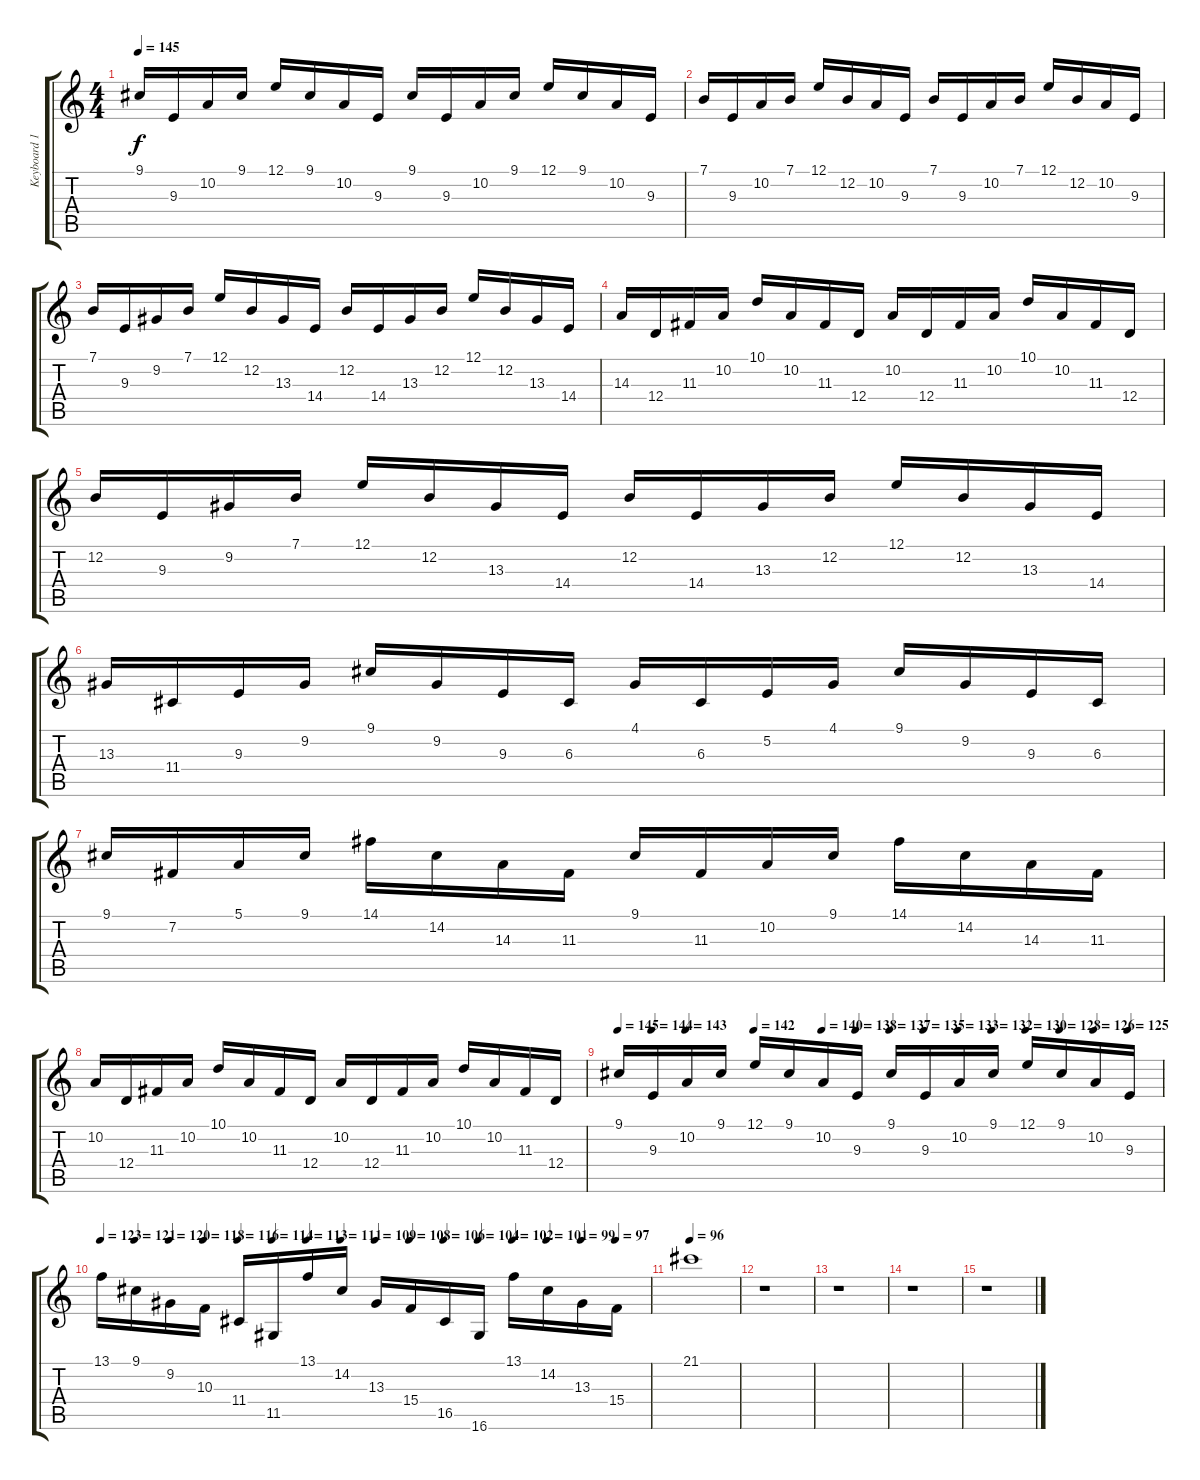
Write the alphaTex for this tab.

\track ("Keyboard 1." "Keyboard 1") {instrument harpsichord}
\staff {score tabs}
\tuning (E4 B3 G3 D3 A2 E2) {hide}
\ts (4 4)
\tempo 145
\clef g2
\ks c
9.1.16{dy f} 9.3.16 10.2.16 9.1.16 12.1.16 9.1.16 10.2.16 9.3.16 9.1.16 9.3.16 10.2.16 9.1.16 12.1.16 9.1.16 10.2.16 9.3.16 |
7.1.16 9.3.16 10.2.16 7.1.16 12.1.16 12.2.16 10.2.16 9.3.16 7.1.16 9.3.16 10.2.16 7.1.16 12.1.16 12.2.16 10.2.16 9.3.16 |
7.1.16 9.3.16 9.2.16 7.1.16 12.1.16 12.2.16 13.3.16 14.4.16 12.2.16 14.4.16 13.3.16 12.2.16 12.1.16 12.2.16 13.3.16 14.4.16 |
14.3.16 12.4.16 11.3.16 10.2.16 10.1.16 10.2.16 11.3.16 12.4.16 10.2.16 12.4.16 11.3.16 10.2.16 10.1.16 10.2.16 11.3.16 12.4.16 |
12.2.16 9.3.16 9.2.16 7.1.16 12.1.16 12.2.16 13.3.16 14.4.16 12.2.16 14.4.16 13.3.16 12.2.16 12.1.16 12.2.16 13.3.16 14.4.16 |
13.3.16 11.4.16 9.3.16 9.2.16 9.1.16 9.2.16 9.3.16 6.3.16 4.1.16 6.3.16 5.2.16 4.1.16 9.1.16 9.2.16 9.3.16 6.3.16 |
9.1.16 7.2.16 5.1.16 9.1.16 14.1.16 14.2.16 14.3.16 11.3.16 9.1.16 11.3.16 10.2.16 9.1.16 14.1.16 14.2.16 14.3.16 11.3.16 |
10.2.16 12.4.16 11.3.16 10.2.16 10.1.16 10.2.16 11.3.16 12.4.16 10.2.16 12.4.16 11.3.16 10.2.16 10.1.16 10.2.16 11.3.16 12.4.16 |
\tempo 145
\tempo (144 0.0625)
\tempo (143 0.125)
\tempo (142 0.25)
\tempo (140 0.375)
\tempo (138 0.4375)
\tempo (137 0.5)
\tempo (135 0.5625)
\tempo (133 0.625)
\tempo (132 0.6875)
\tempo (130 0.75)
\tempo (128 0.8125)
\tempo (126 0.875)
\tempo (125 0.9375)
9.1.16 9.3.16 10.2.16 9.1.16 12.1.16 9.1.16 10.2.16 9.3.16 9.1.16 9.3.16 10.2.16 9.1.16 12.1.16 9.1.16 10.2.16 9.3.16 |
\tempo 123
\tempo (121 0.0625)
\tempo (120 0.125)
\tempo (118 0.1875)
\tempo (116 0.25)
\tempo (114 0.3125)
\tempo (113 0.375)
\tempo (111 0.4375)
\tempo (109 0.5)
\tempo (108 0.5625)
\tempo (106 0.625)
\tempo (104 0.6875)
\tempo (102 0.75)
\tempo (101 0.8125)
\tempo (99 0.875)
\tempo (97 0.9375)
13.1.16 9.1.16 9.2.16 10.3.16 11.4.16 11.5.16 13.1.16 14.2.16 13.3.16 15.4.16 16.5.16 16.6.16 13.1.16 14.2.16 13.3.16 15.4.16 |
\tempo 96
21.1.1 |
r.1 |
r.1 |
r.1 |
r.1
